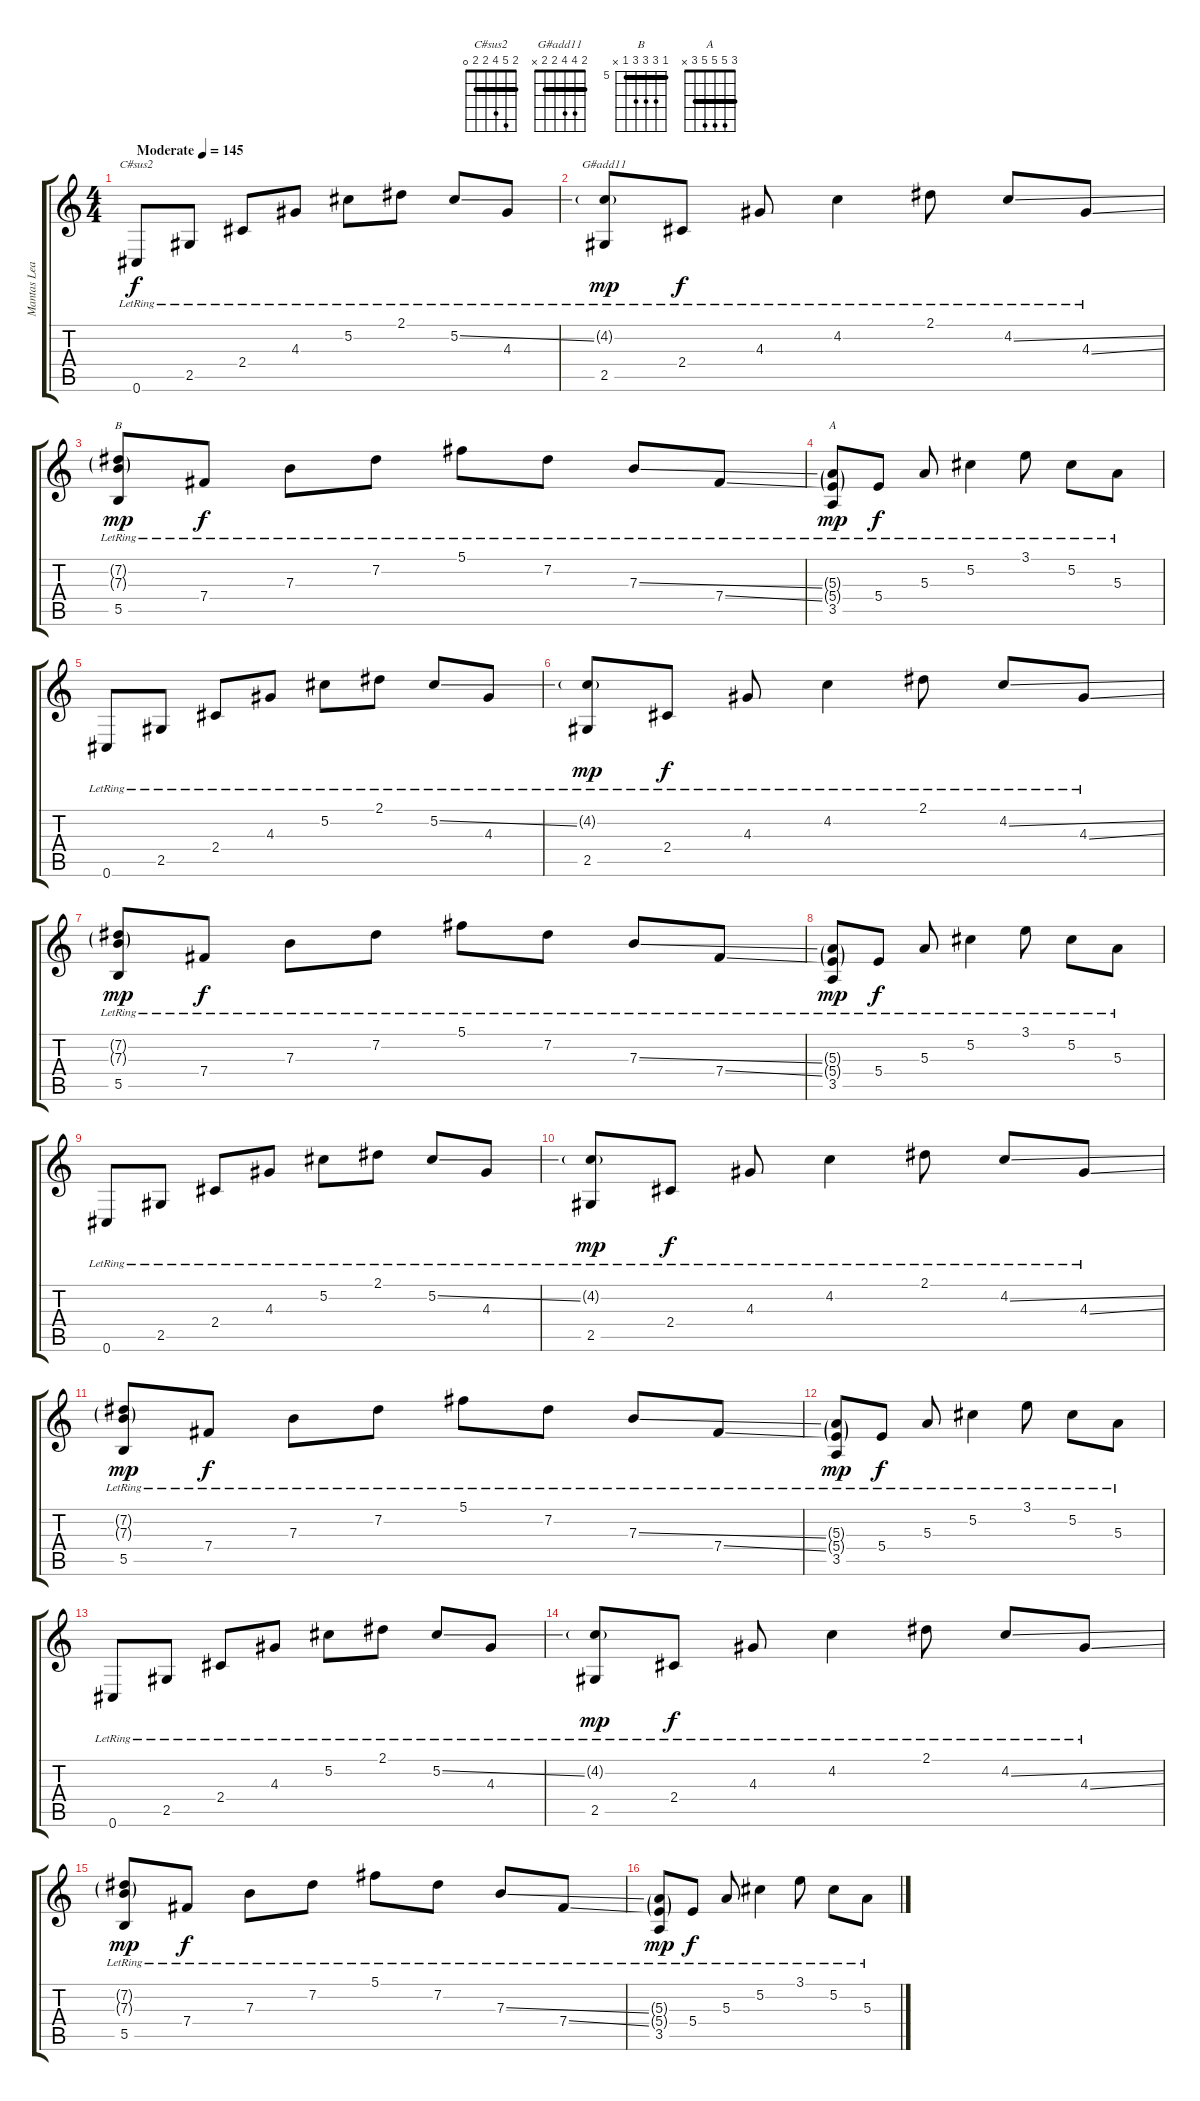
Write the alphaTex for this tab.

\track ("Mantas Lead/Overdub" "Mantas Lea") {instrument distortionguitar}
\staff {score tabs}
\tuning (Db4 Ab3 E3 B2 Gb2 Db2) {hide}
\chord ("C#sus2" 2 5 4 2 2 0) {barre 2}
\chord ("G#add11" 2 4 4 2 2 x) {barre 2}
\chord ("B" 5 7 7 7 5 x) {firstfret 5 barre 5}
\chord ("A" 3 5 5 5 3 x) {barre 3}
\ts (4 4)
\tempo (145 "Moderate")
\clef g2
\ks c
0.6{lr}.8{ch "C#sus2" dy f instrument electricguitarclean} 2.5{lr}.8 2.4{lr}.8 4.3{lr}.8 5.2{lr}.8 2.1{lr}.8 5.2{ss lr}.8 4.3{lr}.8 |
(4.2{g lr} 2.5{lr}).8{ch "G#add11" dy mp} 2.4{lr}.8{dy f} 4.3{lr}.8 4.2{lr}.4 2.1{lr}.8 4.2{ss lr}.8 4.3{ss lr}.8 |
(7.2{g lr} 7.3{g lr} 5.5{lr}).8{ch "B" dy mp} 7.4{lr}.8{dy f} 7.3{lr}.8 7.2{lr}.8 5.1{lr}.8 7.2{lr}.8 7.3{ss lr}.8 7.4{ss lr}.8 |
(5.3{g lr} 5.4{g lr} 3.5{lr}).8{ch "A" dy mp} 5.4{lr}.8{dy f} 5.3{lr}.8 5.2{lr}.4 3.1{lr}.8 5.2{lr}.8 5.3{lr}.8 |
0.6{lr}.8 2.5{lr}.8 2.4{lr}.8 4.3{lr}.8 5.2{lr}.8 2.1{lr}.8 5.2{ss lr}.8 4.3{lr}.8 |
(4.2{g lr} 2.5{lr}).8{dy mp} 2.4{lr}.8{dy f} 4.3{lr}.8 4.2{lr}.4 2.1{lr}.8 4.2{ss lr}.8 4.3{ss lr}.8 |
(7.2{g lr} 7.3{g lr} 5.5{lr}).8{dy mp} 7.4{lr}.8{dy f} 7.3{lr}.8 7.2{lr}.8 5.1{lr}.8 7.2{lr}.8 7.3{ss lr}.8 7.4{ss lr}.8 |
(5.3{g lr} 5.4{g lr} 3.5{lr}).8{dy mp} 5.4{lr}.8{dy f} 5.3{lr}.8 5.2{lr}.4 3.1{lr}.8 5.2{lr}.8 5.3{lr}.8 |
0.6{lr}.8 2.5{lr}.8 2.4{lr}.8 4.3{lr}.8 5.2{lr}.8 2.1{lr}.8 5.2{ss lr}.8 4.3{lr}.8 |
(4.2{g lr} 2.5{lr}).8{dy mp} 2.4{lr}.8{dy f} 4.3{lr}.8 4.2{lr}.4 2.1{lr}.8 4.2{ss lr}.8 4.3{ss lr}.8 |
(7.2{g lr} 7.3{g lr} 5.5{lr}).8{dy mp} 7.4{lr}.8{dy f} 7.3{lr}.8 7.2{lr}.8 5.1{lr}.8 7.2{lr}.8 7.3{ss lr}.8 7.4{ss lr}.8 |
(5.3{g lr} 5.4{g lr} 3.5{lr}).8{dy mp} 5.4{lr}.8{dy f} 5.3{lr}.8 5.2{lr}.4 3.1{lr}.8 5.2{lr}.8 5.3{lr}.8 |
0.6{lr}.8 2.5{lr}.8 2.4{lr}.8 4.3{lr}.8 5.2{lr}.8 2.1{lr}.8 5.2{ss lr}.8 4.3{lr}.8 |
(4.2{g lr} 2.5{lr}).8{dy mp} 2.4{lr}.8{dy f} 4.3{lr}.8 4.2{lr}.4 2.1{lr}.8 4.2{ss lr}.8 4.3{ss lr}.8 |
(7.2{g lr} 7.3{g lr} 5.5{lr}).8{dy mp} 7.4{lr}.8{dy f} 7.3{lr}.8 7.2{lr}.8 5.1{lr}.8 7.2{lr}.8 7.3{ss lr}.8 7.4{ss lr}.8 |
(5.3{g lr} 5.4{g lr} 3.5{lr}).8{dy mp} 5.4{lr}.8{dy f} 5.3{lr}.8 5.2{lr}.4 3.1{lr}.8 5.2{lr}.8 5.3{lr}.8
